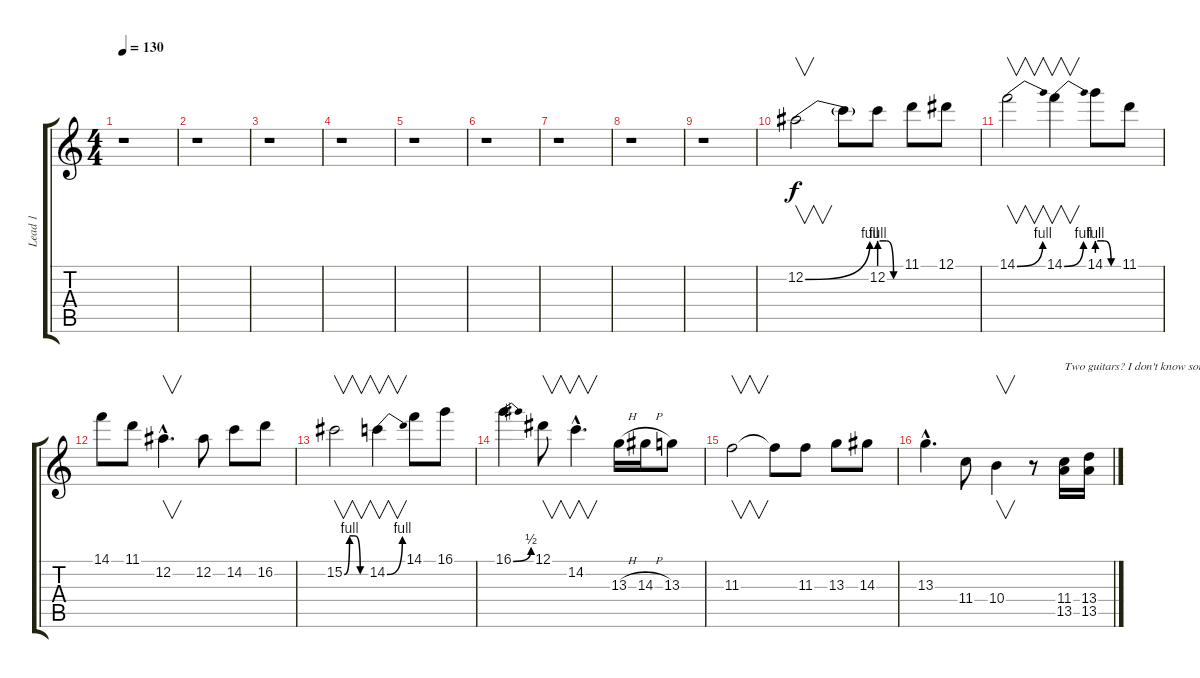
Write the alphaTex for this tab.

\track ("Lead 1" "Lead 1") {instrument overdrivenguitar}
\staff {score tabs}
\tuning (Eb4 Bb3 Gb3 Db3 Ab2 Eb2) {hide}
\ts (4 4)
\tempo 130
\clef g2
\ks c
r.1{dy f} |
r.1 |
r.1 |
r.1 |
r.1 |
r.1 |
r.1 |
r.1 |
r.1 |
12.2{be (bend 0 0 60 4)}.2{v} 12.2{t}.8 12.2{be (custom 0 4 20 4 40 0 60 0)}.8 11.1.8 12.1.8 |
14.1{be (bend 0 0 60 4)}.2{v} 14.1{be (bend 0 0 60 4)}.4{v} 14.1{be (custom 0 4 20 4 40 0 60 0)}.8 11.1.8 |
14.1.8 11.1.8 12.2{hac}.4{v d} 12.2.8 14.2.8 16.2.8 |
15.2{be (custom 0 0 15 4 30 4 45 0 60 0)}.2{v} 14.2{be (bend 0 0 60 4)}.4{v} 14.1.8 16.1.8 |
16.1{be (bend 0 0 60 2)}.4 12.1.8{v} 14.2{hac}.4{v d} 13.3{h}.16 14.3{h}.16 13.3.8 |
11.3.2{v} 11.3{t}.8 11.3.8 13.3.8 14.3.8 |
13.3{hac}.4{d} 11.4.8 10.4.4{v} r.8 (11.4 13.5).16{txt "Two guitars? I don't know sorry please correct it"} (13.4 13.5).16
